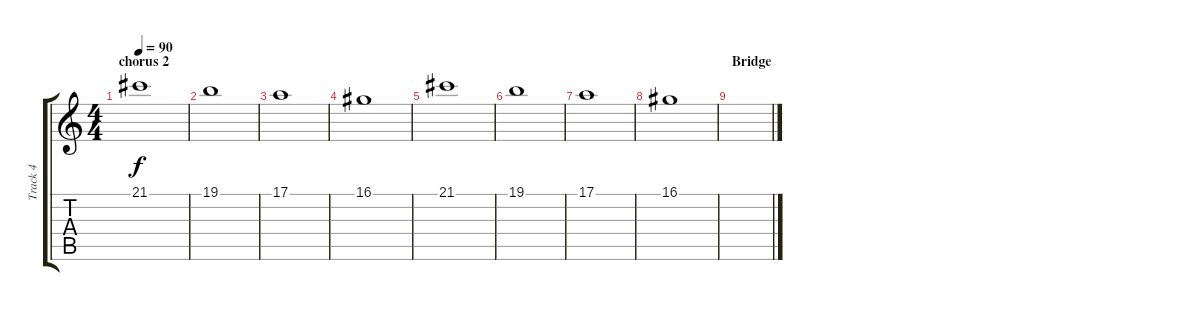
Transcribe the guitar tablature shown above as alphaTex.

\track ("Track 4" "Track 4") {instrument lead2sawtooth}
\staff {score tabs}
\tuning (E4 B3 G3 D3 A2 E2) {hide}
\ts (4 4)
\section ("" "chorus 2")
\tempo 90
\clef g2
\ks c
21.1.1{dy f} |
19.1.1 |
17.1.1 |
16.1.1 |
21.1.1 |
19.1.1 |
17.1.1 |
16.1.1 |
\section ("" "Bridge")
